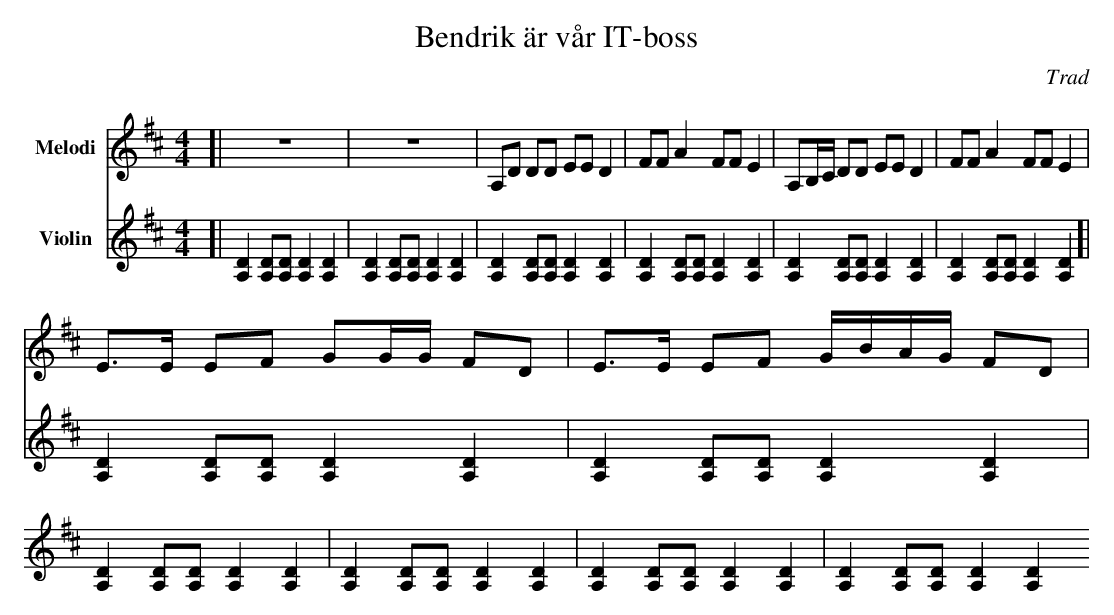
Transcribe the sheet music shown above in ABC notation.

X:1
T:Bendrik är vår IT-boss
O:Trad
M:4/4
L:1/8
K:D
V:V1 name=Melodi
V:V2 name=Violin
%%score V1 V2
[V:V1][|z8 | z8 | A,D DD EE D2 | FF A2 FF E2 | A,B,/C/ DD EE D2 | FF A2 FF E2 |
[V:V2][|[A,D]2 [A,D][A,D] [A,D]2 [A,D]2 |[A,D]2 [A,D][A,D] [A,D]2 [A,D]2 | [A,D]2 [A,D][A,D] [A,D]2 [A,D]2 | [A,D]2 [A,D][A,D] [A,D]2 [A,D]2 | [A,D]2 [A,D][A,D] [A,D]2 [A,D]2 | [A,D]2 [A,D][A,D] [A,D]2 [A,D]2
[V:V1]E>E EF GG/G/ FD | E>E EF G/B/A/G/ FD  |
[V:V2][|[A,D]2 [A,D][A,D] [A,D]2 [A,D]2 |[A,D]2 [A,D][A,D] [A,D]2 [A,D]2 | [A,D]2 [A,D][A,D] [A,D]2 [A,D]2 | [A,D]2 [A,D][A,D] [A,D]2 [A,D]2 | [A,D]2 [A,D][A,D] [A,D]2 [A,D]2 | [A,D]2 [A,D][A,D] [A,D]2 [A,D]2
